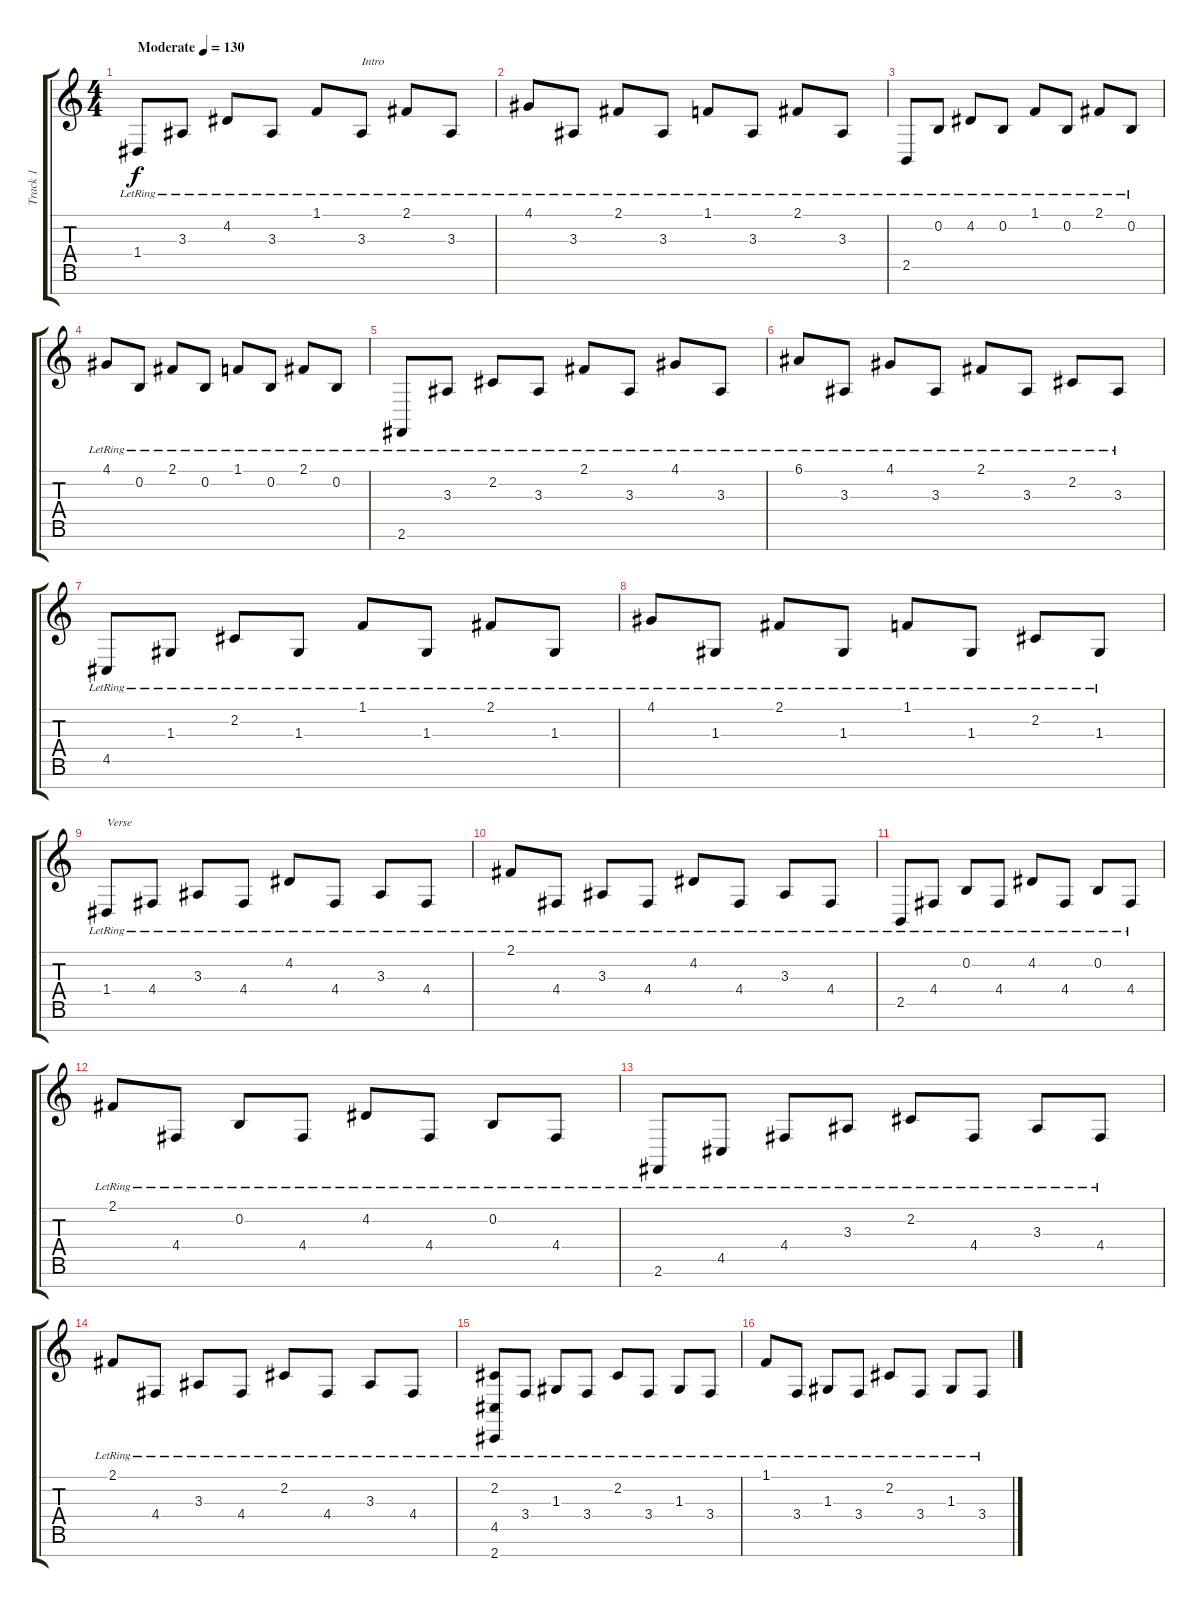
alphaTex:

\track ("Track 1" "Track 1") {instrument acousticgrandpiano}
\staff {score tabs}
\tuning (E4 B3 G3 D3 A2 E2 B1) {hide}
\ts (4 4)
\tempo (130 "Moderate")
\clef g2
\ks c
1.4{lr}.8{dy f instrument acousticgrandpiano} 3.3{lr}.8 4.2{lr}.8 3.3{lr}.8 1.1{lr}.8 3.3{lr}.8{txt "Intro"} 2.1{lr}.8 3.3{lr}.8 |
4.1{lr}.8 3.3{lr}.8 2.1{lr}.8 3.3{lr}.8 1.1{lr}.8 3.3{lr}.8 2.1{lr}.8 3.3{lr}.8 |
2.5{lr}.8 0.2{lr}.8 4.2{lr}.8 0.2{lr}.8 1.1{lr}.8 0.2{lr}.8 2.1{lr}.8 0.2{lr}.8 |
4.1{lr}.8 0.2{lr}.8 2.1{lr}.8 0.2{lr}.8 1.1{lr}.8 0.2{lr}.8 2.1{lr}.8 0.2{lr}.8 |
2.6{lr}.8 3.3{lr}.8 2.2{lr}.8 3.3{lr}.8 2.1{lr}.8 3.3{lr}.8 4.1{lr}.8 3.3{lr}.8 |
6.1{lr}.8 3.3{lr}.8 4.1{lr}.8 3.3{lr}.8 2.1{lr}.8 3.3{lr}.8 2.2{lr}.8 3.3{lr}.8 |
4.5{lr}.8 1.3{lr}.8 2.2{lr}.8 1.3{lr}.8 1.1{lr}.8 1.3{lr}.8 2.1{lr}.8 1.3{lr}.8 |
4.1{lr}.8 1.3{lr}.8 2.1{lr}.8 1.3{lr}.8 1.1{lr}.8 1.3{lr}.8 2.2{lr}.8 1.3{lr}.8 |
1.4{lr}.8{txt "Verse"} 4.4{lr}.8 3.3{lr}.8 4.4{lr}.8 4.2{lr}.8 4.4{lr}.8 3.3{lr}.8 4.4{lr}.8 |
2.1{lr}.8 4.4{lr}.8 3.3{lr}.8 4.4{lr}.8 4.2{lr}.8 4.4{lr}.8 3.3{lr}.8 4.4{lr}.8 |
2.5{lr}.8 4.4{lr}.8 0.2{lr}.8 4.4{lr}.8 4.2{lr}.8 4.4{lr}.8 0.2{lr}.8 4.4{lr}.8 |
2.1{lr}.8 4.4{lr}.8 0.2{lr}.8 4.4{lr}.8 4.2{lr}.8 4.4{lr}.8 0.2{lr}.8 4.4{lr}.8 |
2.6{lr}.8 4.5{lr}.8 4.4{lr}.8 3.3{lr}.8 2.2{lr}.8 4.4{lr}.8 3.3{lr}.8 4.4{lr}.8 |
2.1{lr}.8 4.4{lr}.8 3.3{lr}.8 4.4{lr}.8 2.2{lr}.8 4.4{lr}.8 3.3{lr}.8 4.4{lr}.8 |
(2.2{lr} 4.5{lr} 2.7{lr}).8 3.4{lr}.8 1.3{lr}.8 3.4{lr}.8 2.2{lr}.8 3.4{lr}.8 1.3{lr}.8 3.4{lr}.8 |
1.1{lr}.8 3.4{lr}.8 1.3{lr}.8 3.4{lr}.8 2.2{lr}.8 3.4{lr}.8 1.3{lr}.8 3.4{lr}.8
